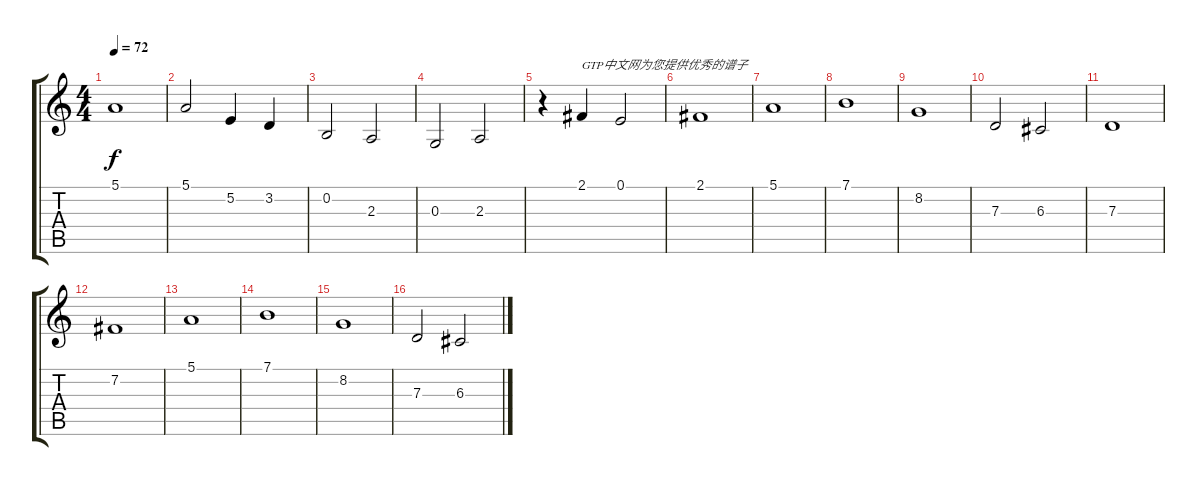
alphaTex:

\track "" {instrument frenchhorn}
\staff {score tabs}
\tuning (E4 B3 G3 D3 A2 E2) {hide}
\ts (4 4)
\tempo 72
\clef g2
\ks c
5.1.1{dy f instrument frenchhorn} |
5.1.2 5.2.4 3.2.4 |
0.2.2 2.3.2 |
0.3.2 2.3.2 |
r.4 2.1.4{txt "GTP中文网为您提供优秀的谱子"} 0.1.2 |
2.1.1 |
5.1.1 |
7.1.1 |
8.2.1 |
7.3.2 6.3.2 |
7.3.1 |
7.2.1 |
5.1.1 |
7.1.1 |
8.2.1 |
7.3.2 6.3.2
